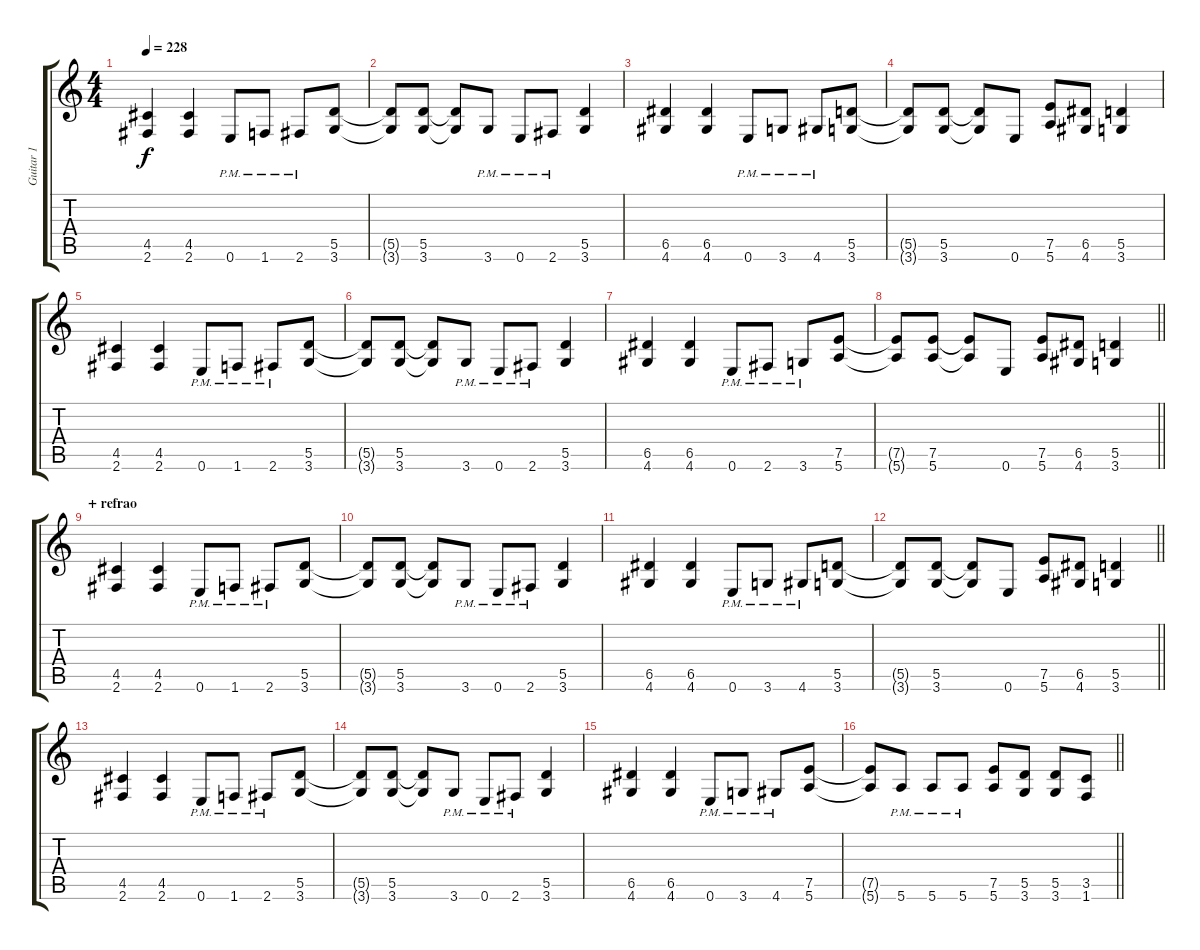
\track ("Guitar 1" "Guitar 1") {instrument distortionguitar}
\staff {score tabs}
\tuning (E4 B3 G3 D3 A2 E2) {hide}
\ts (4 4)
\tempo 228
\clef g2
\ks c
(4.5 2.6).4{dy f} (4.5 2.6).4 0.6{pm}.8 1.6{pm}.8 2.6{pm}.8 (5.5 3.6).8 |
(5.5{t} 3.6{t}).8 (5.5 3.6).8 (5.5{t} 3.6{t}).8 3.6{pm}.8 0.6{pm}.8 2.6{pm}.8 (5.5 3.6).4 |
(6.5 4.6).4 (6.5 4.6).4 0.6{pm}.8 3.6{pm}.8 4.6{pm}.8 (5.5 3.6).8 |
(5.5{t} 3.6{t}).8 (5.5 3.6).8 (5.5{t} 3.6{t}).8 0.6.8 (7.5 5.6).8 (6.5 4.6).8 (5.5 3.6).4 |
(4.5 2.6).4 (4.5 2.6).4 0.6{pm}.8 1.6{pm}.8 2.6{pm}.8 (5.5 3.6).8 |
(5.5{t} 3.6{t}).8 (5.5 3.6).8 (5.5{t} 3.6{t}).8 3.6{pm}.8 0.6{pm}.8 2.6{pm}.8 (5.5 3.6).4 |
(6.5 4.6).4 (6.5 4.6).4 0.6{pm}.8 2.6{pm}.8 3.6{pm}.8 (7.5 5.6).8 |
\barLineRight lightlight
(7.5{t} 5.6{t}).8 (7.5 5.6).8 (7.5{t} 5.6{t}).8 0.6.8 (7.5 5.6).8 (6.5 4.6).8 (5.5 3.6).4 |
\section ("" "+ refrao")
(4.5 2.6).4 (4.5 2.6).4 0.6{pm}.8 1.6{pm}.8 2.6{pm}.8 (5.5 3.6).8 |
(5.5{t} 3.6{t}).8 (5.5 3.6).8 (5.5{t} 3.6{t}).8 3.6{pm}.8 0.6{pm}.8 2.6{pm}.8 (5.5 3.6).4 |
(6.5 4.6).4 (6.5 4.6).4 0.6{pm}.8 3.6{pm}.8 4.6{pm}.8 (5.5 3.6).8 |
\barLineRight lightlight
(5.5{t} 3.6{t}).8 (5.5 3.6).8 (5.5{t} 3.6{t}).8 0.6.8 (7.5 5.6).8 (6.5 4.6).8 (5.5 3.6).4 |
(4.5 2.6).4 (4.5 2.6).4 0.6{pm}.8 1.6{pm}.8 2.6{pm}.8 (5.5 3.6).8 |
(5.5{t} 3.6{t}).8 (5.5 3.6).8 (5.5{t} 3.6{t}).8 3.6{pm}.8 0.6{pm}.8 2.6{pm}.8 (5.5 3.6).4 |
(6.5 4.6).4 (6.5 4.6).4 0.6{pm}.8 3.6{pm}.8 4.6{pm}.8 (7.5 5.6).8 |
\barLineRight lightlight
(7.5{t} 5.6{t}).8 5.6{pm}.8 5.6{pm}.8 5.6{pm}.8 (7.5 5.6).8 (5.5 3.6).8 (5.5 3.6).8 (3.5 1.6).8
